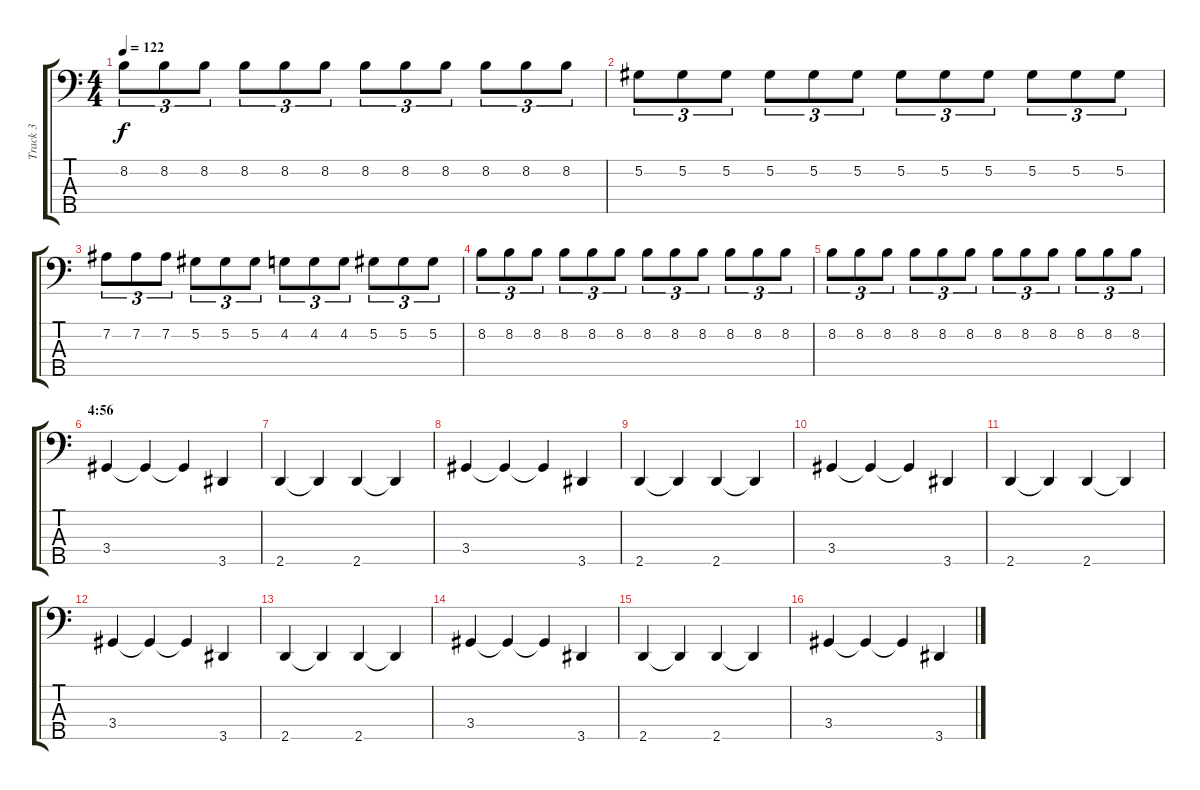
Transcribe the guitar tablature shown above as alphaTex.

\track ("Track 3" "Track 3") {instrument electricbasspick}
\staff {score tabs}
\tuning (Ab2 Eb2 Bb1 F1 C1) {hide}
\ts (4 4)
\tempo 122
\clef f4
\ks c
8.2.8{tu (3 2) dy f} 8.2.8{tu (3 2)} 8.2.8{tu (3 2)} 8.2.8{tu (3 2)} 8.2.8{tu (3 2)} 8.2.8{tu (3 2)} 8.2.8{tu (3 2)} 8.2.8{tu (3 2)} 8.2.8{tu (3 2)} 8.2.8{tu (3 2)} 8.2.8{tu (3 2)} 8.2.8{tu (3 2)} |
5.2.8{tu (3 2)} 5.2.8{tu (3 2)} 5.2.8{tu (3 2)} 5.2.8{tu (3 2)} 5.2.8{tu (3 2)} 5.2.8{tu (3 2)} 5.2.8{tu (3 2)} 5.2.8{tu (3 2)} 5.2.8{tu (3 2)} 5.2.8{tu (3 2)} 5.2.8{tu (3 2)} 5.2.8{tu (3 2)} |
7.2.8{tu (3 2)} 7.2.8{tu (3 2)} 7.2.8{tu (3 2)} 5.2.8{tu (3 2)} 5.2.8{tu (3 2)} 5.2.8{tu (3 2)} 4.2.8{tu (3 2)} 4.2.8{tu (3 2)} 4.2.8{tu (3 2)} 5.2.8{tu (3 2)} 5.2.8{tu (3 2)} 5.2.8{tu (3 2)} |
8.2.8{tu (3 2)} 8.2.8{tu (3 2)} 8.2.8{tu (3 2)} 8.2.8{tu (3 2)} 8.2.8{tu (3 2)} 8.2.8{tu (3 2)} 8.2.8{tu (3 2)} 8.2.8{tu (3 2)} 8.2.8{tu (3 2)} 8.2.8{tu (3 2)} 8.2.8{tu (3 2)} 8.2.8{tu (3 2)} |
8.2.8{tu (3 2)} 8.2.8{tu (3 2)} 8.2.8{tu (3 2)} 8.2.8{tu (3 2)} 8.2.8{tu (3 2)} 8.2.8{tu (3 2)} 8.2.8{tu (3 2)} 8.2.8{tu (3 2)} 8.2.8{tu (3 2)} 8.2.8{tu (3 2)} 8.2.8{tu (3 2)} 8.2.8{tu (3 2)} |
\section ("" "4:56")
3.4.4 3.4{t}.4 3.4{t}.4 3.5.4 |
2.5.4 2.5{t}.4 2.5.4 2.5{t}.4 |
3.4.4 3.4{t}.4 3.4{t}.4 3.5.4 |
2.5.4 2.5{t}.4 2.5.4 2.5{t}.4 |
3.4.4 3.4{t}.4 3.4{t}.4 3.5.4 |
2.5.4 2.5{t}.4 2.5.4 2.5{t}.4 |
3.4.4 3.4{t}.4 3.4{t}.4 3.5.4 |
2.5.4 2.5{t}.4 2.5.4 2.5{t}.4 |
3.4.4 3.4{t}.4 3.4{t}.4 3.5.4 |
2.5.4 2.5{t}.4 2.5.4 2.5{t}.4 |
3.4.4 3.4{t}.4 3.4{t}.4 3.5.4
